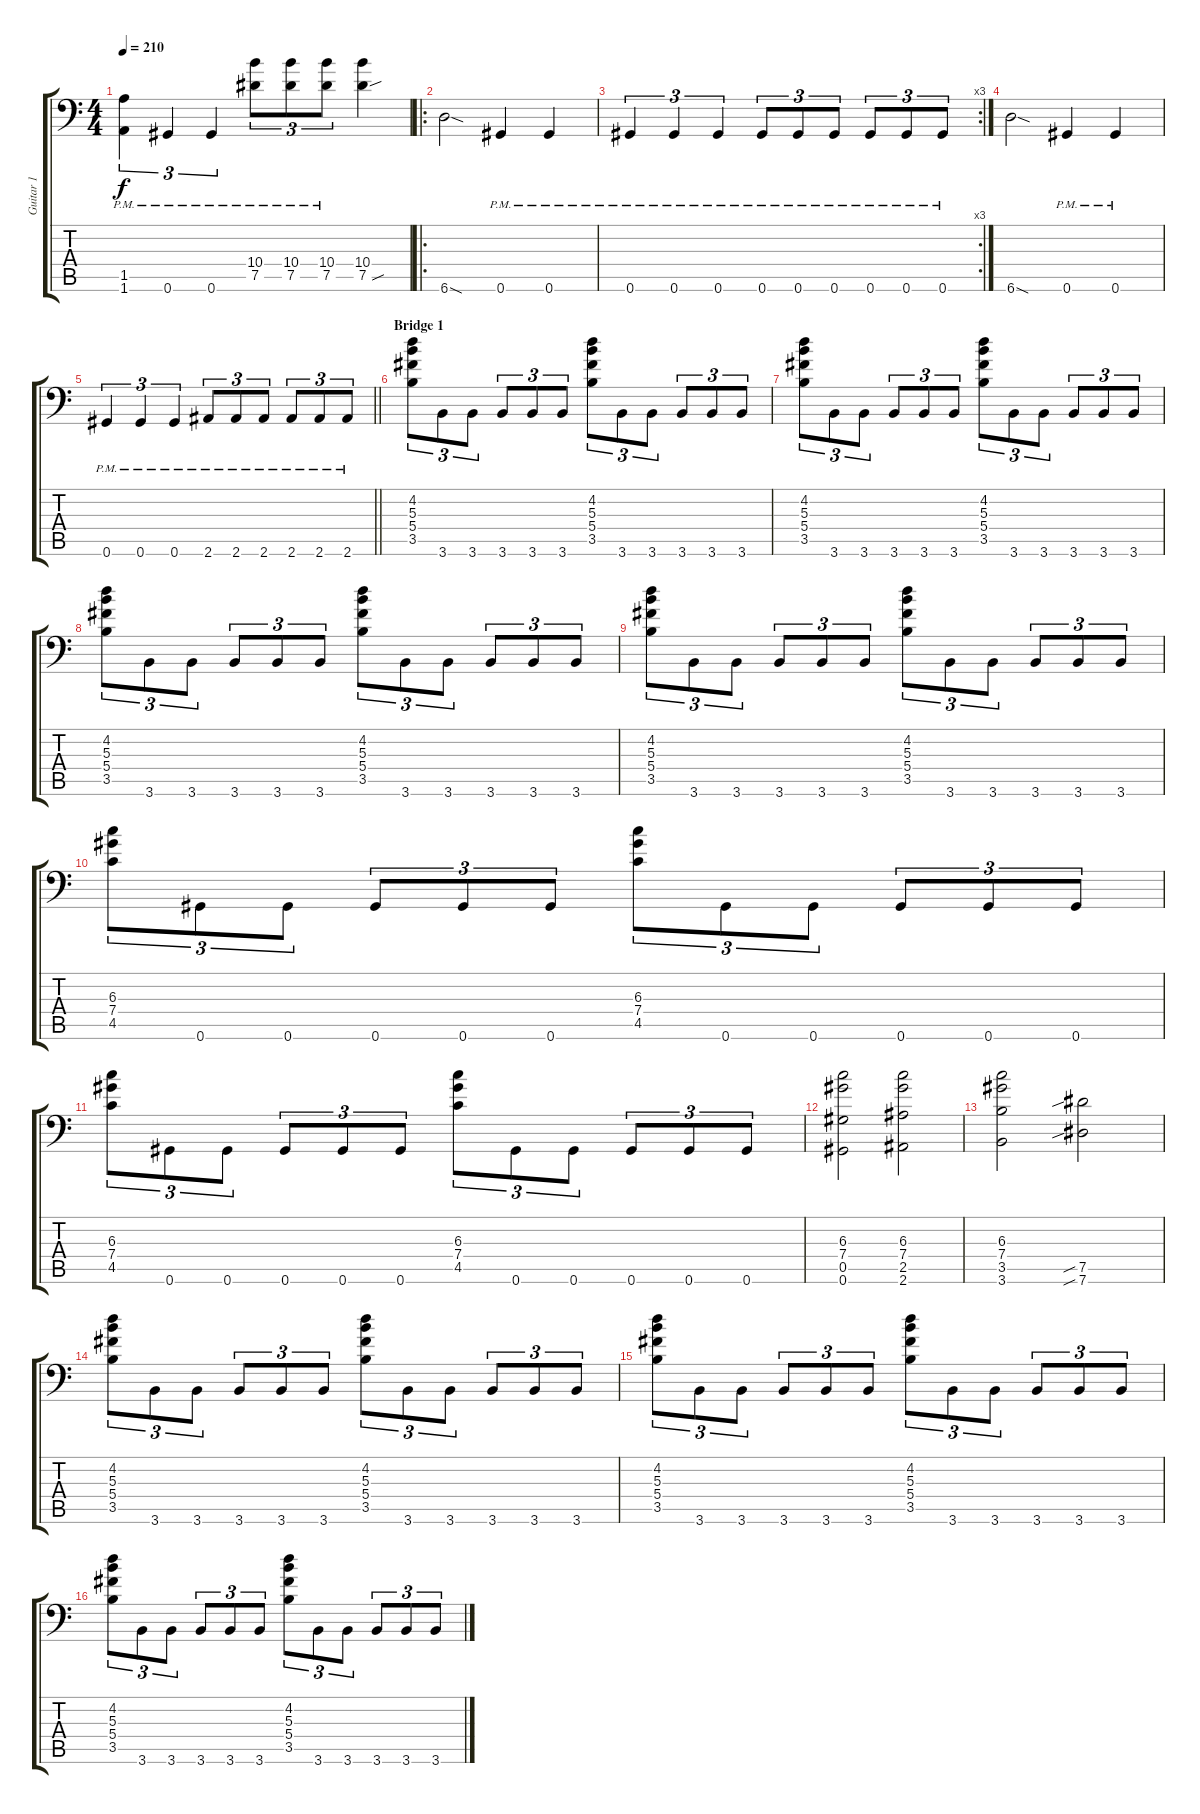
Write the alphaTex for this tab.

\track ("Guitar 1" "Guitar 1") {instrument distortionguitar}
\staff {score tabs}
\tuning (Eb4 Bb3 Gb3 Db3 Ab2 Ab1) {hide}
\ts (4 4)
\tempo 210
\clef f4
\ks c
(1.5 1.6{pm}).4{tu (3 2) dy f} 0.6{pm}.4{tu (3 2)} 0.6{pm}.4{tu (3 2)} (10.4 7.5{pm}).8{tu (3 2)} (10.4 7.5{pm}).8{tu (3 2)} (10.4 7.5{pm}).8{tu (3 2)} (10.4 7.5{sou}).4 |
\ro
6.6{sod}.2 0.6{pm}.4 0.6{pm}.4 |
\rc 3
0.6{pm}.4{tu (3 2)} 0.6{pm}.4{tu (3 2)} 0.6{pm}.4{tu (3 2)} 0.6{pm}.8{tu (3 2)} 0.6{pm}.8{tu (3 2)} 0.6{pm}.8{tu (3 2)} 0.6{pm}.8{tu (3 2)} 0.6{pm}.8{tu (3 2)} 0.6{pm}.8{tu (3 2)} |
6.6{sod}.2 0.6{pm}.4 0.6{pm}.4 |
\barLineRight lightlight
0.6{pm}.4{tu (3 2)} 0.6{pm}.4{tu (3 2)} 0.6{pm}.4{tu (3 2)} 2.6{pm}.8{tu (3 2)} 2.6{pm}.8{tu (3 2)} 2.6{pm}.8{tu (3 2)} 2.6{pm}.8{tu (3 2)} 2.6{pm}.8{tu (3 2)} 2.6{pm}.8{tu (3 2)} |
\section ("" "Bridge 1")
(4.2 5.3 5.4 3.5).8{tu (3 2)} 3.6.8{tu (3 2)} 3.6.8{tu (3 2)} 3.6.8{tu (3 2)} 3.6.8{tu (3 2)} 3.6.8{tu (3 2)} (4.2 5.3 5.4 3.5).8{tu (3 2)} 3.6.8{tu (3 2)} 3.6.8{tu (3 2)} 3.6.8{tu (3 2)} 3.6.8{tu (3 2)} 3.6.8{tu (3 2)} |
(4.2 5.3 5.4 3.5).8{tu (3 2)} 3.6.8{tu (3 2)} 3.6.8{tu (3 2)} 3.6.8{tu (3 2)} 3.6.8{tu (3 2)} 3.6.8{tu (3 2)} (4.2 5.3 5.4 3.5).8{tu (3 2)} 3.6.8{tu (3 2)} 3.6.8{tu (3 2)} 3.6.8{tu (3 2)} 3.6.8{tu (3 2)} 3.6.8{tu (3 2)} |
(4.2 5.3 5.4 3.5).8{tu (3 2)} 3.6.8{tu (3 2)} 3.6.8{tu (3 2)} 3.6.8{tu (3 2)} 3.6.8{tu (3 2)} 3.6.8{tu (3 2)} (4.2 5.3 5.4 3.5).8{tu (3 2)} 3.6.8{tu (3 2)} 3.6.8{tu (3 2)} 3.6.8{tu (3 2)} 3.6.8{tu (3 2)} 3.6.8{tu (3 2)} |
(4.2 5.3 5.4 3.5).8{tu (3 2)} 3.6.8{tu (3 2)} 3.6.8{tu (3 2)} 3.6.8{tu (3 2)} 3.6.8{tu (3 2)} 3.6.8{tu (3 2)} (4.2 5.3 5.4 3.5).8{tu (3 2)} 3.6.8{tu (3 2)} 3.6.8{tu (3 2)} 3.6.8{tu (3 2)} 3.6.8{tu (3 2)} 3.6.8{tu (3 2)} |
(6.3 7.4 4.5).8{tu (3 2)} 0.6.8{tu (3 2)} 0.6.8{tu (3 2)} 0.6.8{tu (3 2)} 0.6.8{tu (3 2)} 0.6.8{tu (3 2)} (6.3 7.4 4.5).8{tu (3 2)} 0.6.8{tu (3 2)} 0.6.8{tu (3 2)} 0.6.8{tu (3 2)} 0.6.8{tu (3 2)} 0.6.8{tu (3 2)} |
(6.3 7.4 4.5).8{tu (3 2)} 0.6.8{tu (3 2)} 0.6.8{tu (3 2)} 0.6.8{tu (3 2)} 0.6.8{tu (3 2)} 0.6.8{tu (3 2)} (6.3 7.4 4.5).8{tu (3 2)} 0.6.8{tu (3 2)} 0.6.8{tu (3 2)} 0.6.8{tu (3 2)} 0.6.8{tu (3 2)} 0.6.8{tu (3 2)} |
(6.3 7.4 0.5 0.6).2 (6.3 7.4 2.5 2.6).2 |
(6.3 7.4 3.5 3.6).2 (7.5{sib} 7.6{sib}).2 |
(4.2 5.3 5.4 3.5).8{tu (3 2)} 3.6.8{tu (3 2)} 3.6.8{tu (3 2)} 3.6.8{tu (3 2)} 3.6.8{tu (3 2)} 3.6.8{tu (3 2)} (4.2 5.3 5.4 3.5).8{tu (3 2)} 3.6.8{tu (3 2)} 3.6.8{tu (3 2)} 3.6.8{tu (3 2)} 3.6.8{tu (3 2)} 3.6.8{tu (3 2)} |
(4.2 5.3 5.4 3.5).8{tu (3 2)} 3.6.8{tu (3 2)} 3.6.8{tu (3 2)} 3.6.8{tu (3 2)} 3.6.8{tu (3 2)} 3.6.8{tu (3 2)} (4.2 5.3 5.4 3.5).8{tu (3 2)} 3.6.8{tu (3 2)} 3.6.8{tu (3 2)} 3.6.8{tu (3 2)} 3.6.8{tu (3 2)} 3.6.8{tu (3 2)} |
(4.2 5.3 5.4 3.5).8{tu (3 2)} 3.6.8{tu (3 2)} 3.6.8{tu (3 2)} 3.6.8{tu (3 2)} 3.6.8{tu (3 2)} 3.6.8{tu (3 2)} (4.2 5.3 5.4 3.5).8{tu (3 2)} 3.6.8{tu (3 2)} 3.6.8{tu (3 2)} 3.6.8{tu (3 2)} 3.6.8{tu (3 2)} 3.6.8{tu (3 2)}
